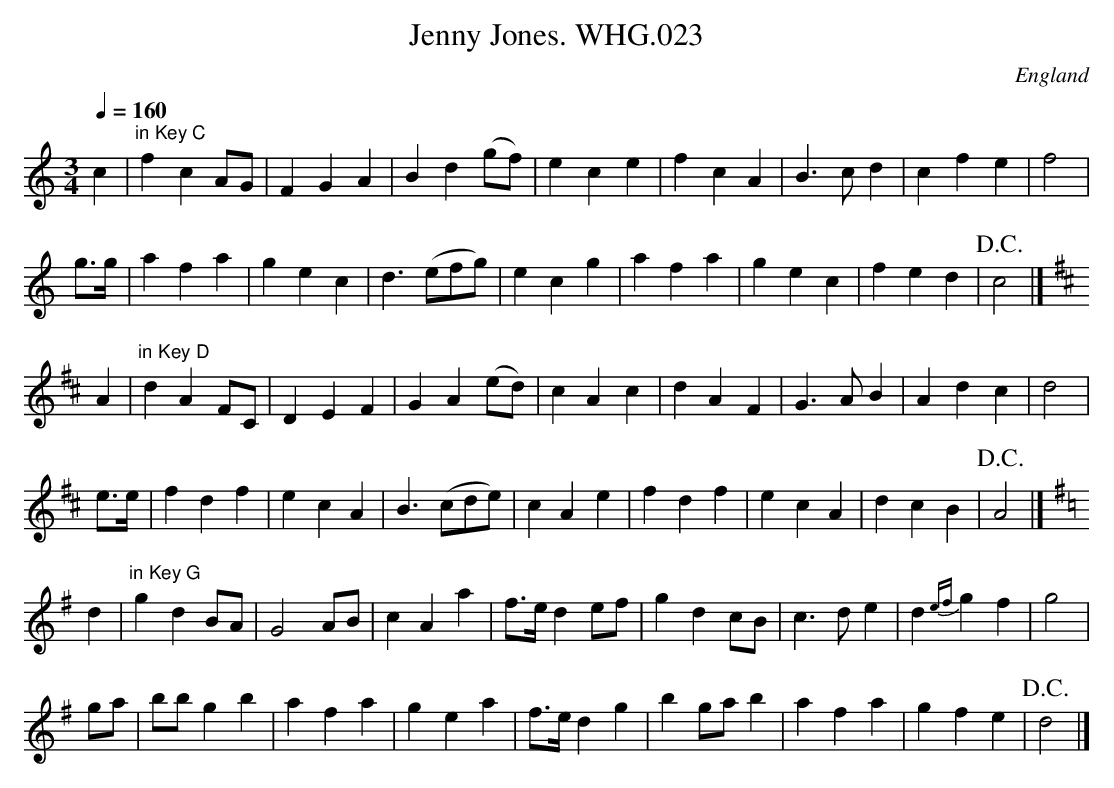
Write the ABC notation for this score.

X:1
T:Jenny Jones. WHG.023
L:1/8
M:3/4
O:England
Q:1/4=160
K:C
c2|"^in Key C"f2c2 AG|F2G2 A2|B2d2 (gf)|e2c2 e2|\
f2c2 A2|B3c d2|c2f2 e2|f4|
g>g|a2f2 a2|g2e2 c2|d3 (efg)|e2c2 g2|\
a2f2 a2|g2e2 c2|f2e2 d2|+D.C.+c4|]
K:D
A2|"^in Key D"d2A2 FC|D2E2 F2|G2A2 (ed)|c2A2 c2|\
d2A2 F2|G3A B2|A2d2 c2|d4|
e>e|f2d2 f2|e2c2 A2|B3 (cde)|c2A2 e2|\
f2d2 f2|e2c2 A2|d2c2 B2|+D.C.+A4|]
K:G
d2|"^in Key G"g2d2 BA|G4 AB|c2A2 a2|f>ed2 ef|\
g2d2cB|c3de2|d2{ef}g2f2|g4|
ga|bbg2 b2|a2f2 a2|g2e2 a2|f>ed2g2|\
b2gab2|a2f2 a2|g2f2 e2|+D.C.+d4|]
